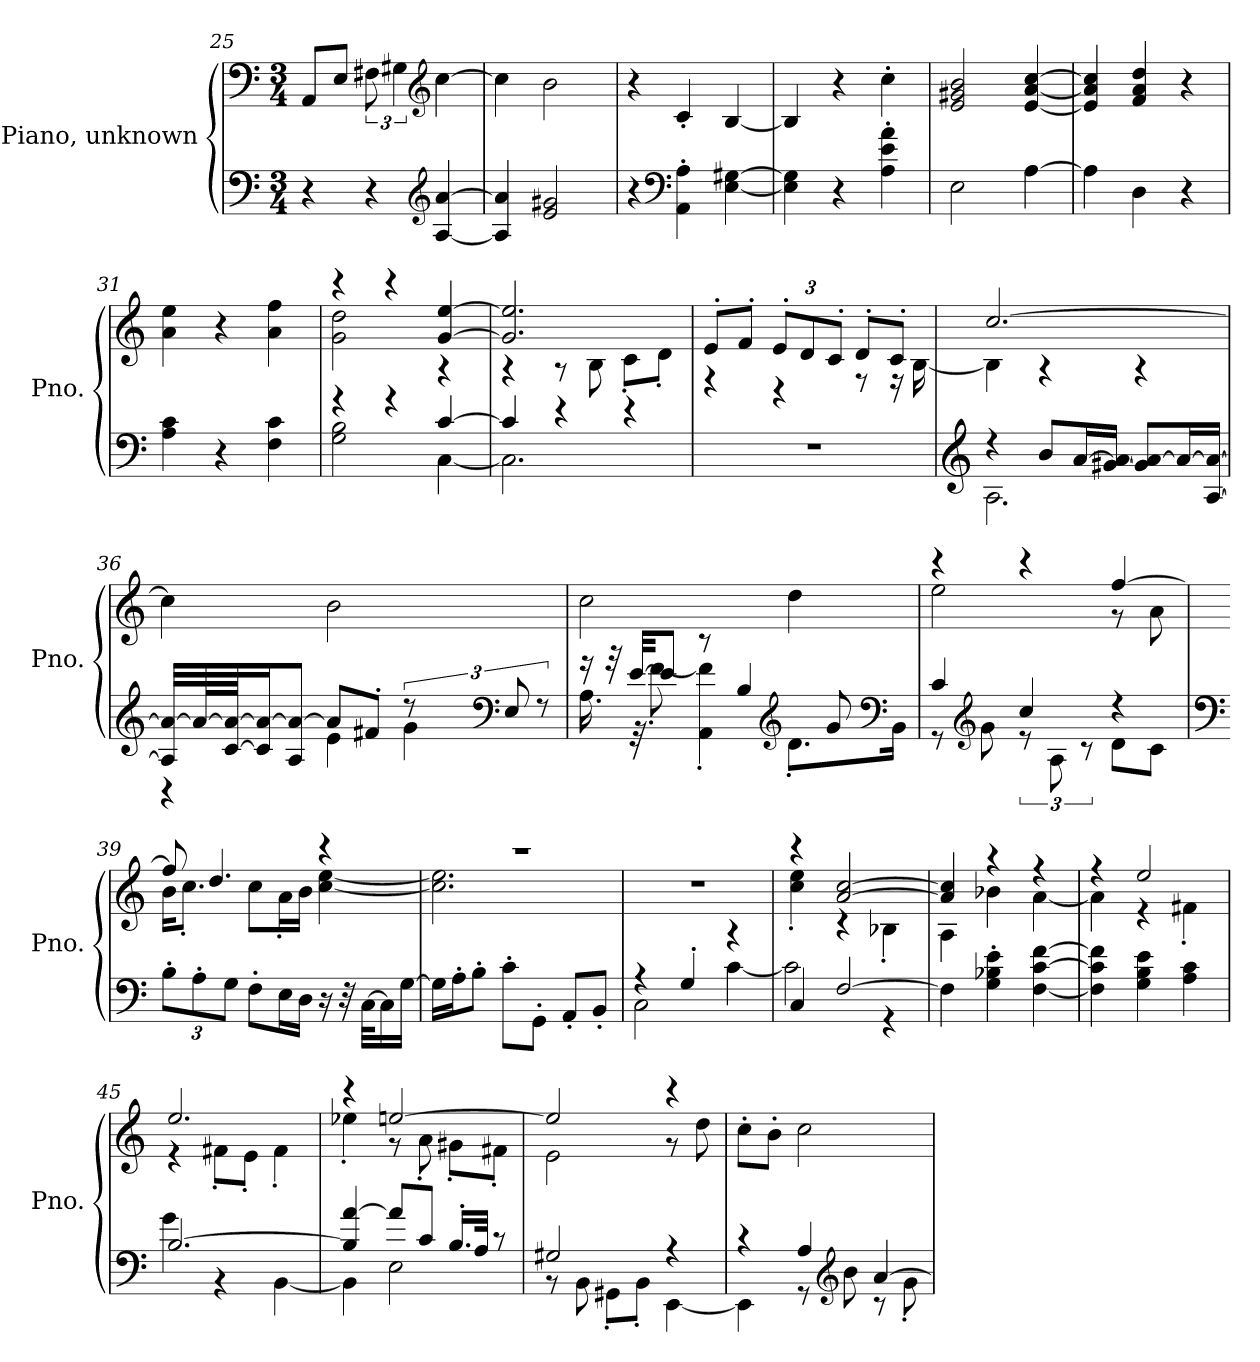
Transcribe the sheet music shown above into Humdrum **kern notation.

**kern	**kern
*part1	*part1
*staff2	*staff1
*I"Piano, unknown	*
*I'Pno.	*
*clefF4	*clefF4
*k[]	*k[]
*M3/4	*M3/4
=25	=25
4r	8AA/L
.	8E/J
4r	12F#X\
.	6G#X\
*clefG2	*clefG2
[4A/ [4a/	[4cc\
=26	=26
4A/] 4a/]	4cc\]
2e/ 2g#X/	2b\
!!LO:LB:g=z
=27	=27
4r	4r
*clefF4	*
4AA\' 4A\'	4c'/
[4E\ [4G#X\	[4B/
=28	=28
4E\] 4G#\]	4B/]
4r	4r
4A\' 4e\' 4a\'	4cc'\
=29	=29
2E\	2e/ 2g#X/ 2b/
[4A\	[4e/ [4a/ [4cc/
=30	=30
4A\]	4e/] 4a/] 4cc/]
4D\	4f/ 4a/ 4dd/
4r	4r
=31	=31
4A\ 4c\	4a\ 4ee\
4r	4r
4F\ 4c\	4a\ 4ff\
=32	=32
*^	*^
4r	2G\ 2B\	4r	2g\ 2dd\
4r	.	4r	.
[4c/	[4C\	[4g/ [4ee/	4r
=33	=33	=33	=33
4c/]	2.C\]	2.g/] 2.ee/]	4r
4r	.	.	8r
.	.	.	8B\
4r	.	.	8c'\L
.	.	.	8d'\J
*v	*v	*	*
=34	=34	=34
2.r	8e'/L	4r
.	8f'/J	.
*	*Xbrackettup	*
.	12e'/L	4r
.	12d/	.
.	12c'/J	.
.	8d'/L	8r
.	8c'/J	16r
.	.	[16B\
!!LO:LB:g=z	!!
=35	=35	=35
*clefG2	*	*
*^	*	*
4r	2.A\	[2.cc/	4B\]
8b/L	.	.	4r
[16a/L	.	.	.
[16g#X/ 16a/]JJ	.	.	.
8g#/] [8a/L	.	.	4r
16a/L_	.	.	.
[16A/ 16a/_JJ	.	.	.
*	*	*v	*v
=36	=36	=36
32A/] 32a/_LLL	4r	4cc\]
64a/L_	.	.
[64c/ 64a/_JJ	.	.
16c/] 16a/_J	.	.
8A/ 8a/_J	.	.
8a/L]	4e\	2b\
8f#X'/J	.	.
12r	4g\	.
*clefF4	*	*
12E/	.	.
12r	.	.
=37	=37	=37
16r	16.A\	2cc\
32r	.	.
[32e/KKL	32r	.
8e/J]	[8f'\	.
8r	4AA\' 4f\]'	.
4B/	.	.
*clefG2	*	*
.	8.d'\L	4dd\
8g/	.	.
*clefF4	*	*
.	16BB\Jk	.
!!LO:PB:g=z
=38	=38	=38
*	*	*^
4c/	8r	4r	2ee\
*clefG2	*	*	*
.	8g\	.	.
4cc/	12r	4r	.
.	12A\	.	.
.	12r	.	.
4r	8d\L	[4ff/	8r
.	8c\J	.	8a\
*v	*v	*	*
=39	=39	=39
*clefF4	*	*
*Xbrackettup	*	*
12B'\L	8ff/]	16b\KL
.	.	8.cc'\J
12A'\	.	.
.	4.dd/	.
12G\J	.	.
8F'\L	.	8cc\L
16E\L	.	16a'\L
16D\JJ	.	16b\JJ
16r	4r	[4cc\ [4ee\
32r	.	.
[32C\KLL	.	.
16C\]	.	.
[16G\JJ	.	.
=40	=40	=40
16G\LL]	2.r	2.cc\] 2.ee\]
16A'\J	.	.
8B'\J	.	.
8c'\L	.	.
8GG'\J	.	.
8AA'/L	.	.
8BB'/J	.	.
*	*v	*v
=41	=41
*^	*
4r	2C\	2.r
4G'/	.	.
4r	[4c\	.
=42	=42	=42
*	*	*^
4C/	2c\]	4r	4cc\' 4ee\'
[2F/	.	[2a/ [2cc/	4r
.	4r	.	4B-X'\
*v	*v	*	*
=43	=43	=43
4F\]	4a/] 4cc/]	4A\
4G\' 4B-X\' 4e\'	4r	4b-X\
[4F\ [4c\ [4f\	4r	[4a\
!!LO:LB:g=z	!!
=44	=44	=44
4F\] 4c\] 4f\]	4r	4a\]
4G\ 4B\ 4e\	2ee/	4r
4A\ 4c\	.	4f#X'\
=45	=45	=45
*^	*	*
[2.B/	4g\	2.ee/	4r
.	4r	.	8f#X'\L
.	.	.	8e'\J
.	[4BB\	.	4f#'\
=46	=46	=46	=46
4B/] [4a/	4BB\]	4r	4ee-X'\
8a/L]	2E\	[2een/	8r
8c/J	.	.	8a'\
16.B'/LL	.	.	8g#X'\L
32A/JJk	.	.	.
8r	.	.	8f#X'\J
=47	=47	=47	=47
2G#X/	8r	2ee/]	2e\
.	8BB\	.	.
.	8GG#X'\L	.	.
.	8BB'\J	.	.
4r	[4EE\	4r	8r
.	.	.	8dd\
*	*	*v	*v
=48	=48	=48
4r	4EE\]	8cc'\L
.	.	8b'\J
4A/	8r	2cc\
*clefG2	*	*
.	8b\	.
[4a/	8r	.
.	8g'\	.
*v	*v	*
=	=
*-	*-
